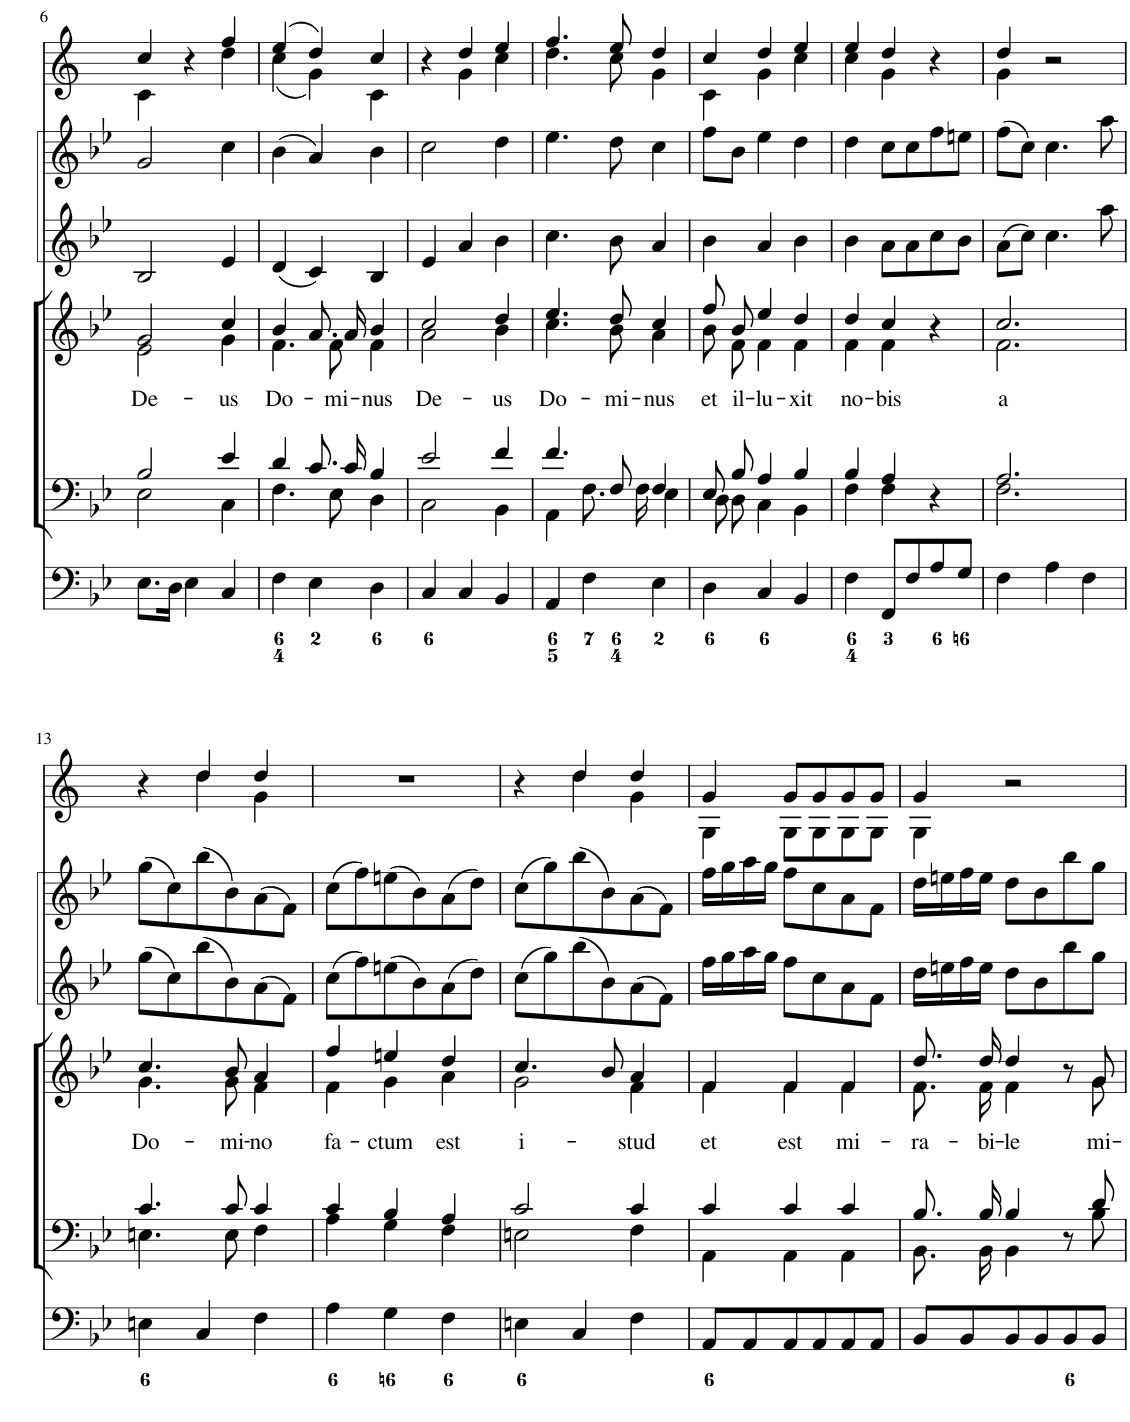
**kern	**kern	**kern	**text	**kern	**kern	**kern
*part6	*part5	*part4	*part4	*part3	*part2	*part1
*staff6	*staff5	*staff4	*staff4	*staff3	*staff2	*staff1
*I"Organ	*I"Voice	*I"Voice	*	*I"[Violin 2]	*I"[Violin 1]	*I"Clarini in B[b]
*	*	*	*	*I'Vln	*I'Vln	*
!!LO:PB:g=z
*clefF4	*clefF4	*clefG2	*	*clefG2	*clefG2	*clefG2
*	*	*	*	*	*	*Trd1c2
*k[b-e-]	*k[b-e-]	*k[b-e-]	*	*k[b-e-]	*k[b-e-]	*k[]
*M3/4	*M3/4	*M3/4	*	*M3/4	*M3/4	*M3/4
=6	=6	=6	=6	=6	=6	=6
*	*^	*^	*	*	*	*
!	!	!	!	!	!LO:LY:b	!	!	!
*	*	*	*	*	*	*	*	*^
8.E-\L	2B-/	2E-\	2g/	2e-\	De-	2B-/	2g/	4cc/	4c\
16D\Jk	.	.	.	.	.	.	.	.	.
4E-\	.	.	.	.	.	.	.	4r	4ryy
!	!	!	!	!	!LO:LY:b	!	!	!	!
4C/	4e-/	4C\	4cc/	4g\	-us	4e-/	4cc\	4ff/	4dd\
=7	=7	=7	=7	=7	=7	=7	=7	=7	=7
!	!	!	!	!	!LO:LY:b	!	!	!	!
4F\	4d/	4.F\	4b-/	4.f\	Do-	(4d/	(4b-\	(4ee/	(4cc\
4E-\	8.c/L	.	8.a/L	.	.	4c/)	4a/)	4dd/)	4g\)
!	!	!	!	!	!LO:LY:b	!	!	!	!
.	.	8E-\	.	8f\	-mi-	.	.	.	.
.	16c/Jk	.	16a/Jk	.	.	.	.	.	.
!	!	!	!	!	!LO:LY:b	!	!	!	!
4D\	4B-/	4D\	4b-/	4f\	-nus	4B-/	4b-\	4cc/	4c\
=8	=8	=8	=8	=8	=8	=8	=8	=8	=8
!	!	!	!	!	!LO:LY:b	!	!	!	!
4C/	2e-/	2C\	2cc/	2a\	De-	4e-/	2cc\	4r	4ryy
4C/	.	.	.	.	.	4a/	.	4dd/	4g\
!	!	!	!	!	!LO:LY:b	!	!	!	!
4BB-/	4f/	4BB-\	4dd/	4b-\	-us	4b-\	4dd\	4ee/	4cc\
=9	=9	=9	=9	=9	=9	=9	=9	=9	=9
!	!	!	!	!	!LO:LY:b	!	!	!	!
4AA/	4.f/	4AA\	4.ee-/	4.cc\	Do-	4.cc\	4.ee-\	4.ff/	4.dd\
4F\	.	8.F\L	.	.	.	.	.	.	.
!	!	!	!	!	!LO:LY:b	!	!	!	!
.	8F/	.	8dd/	8b-\	-mi-	8b-\	8dd\	8ee/	8cc\
.	.	16F\Jk	.	.	.	.	.	.	.
!	!	!	!	!	!LO:LY:b	!	!	!	!
4E-\	4F/	4E-\	4cc/	4a\	-nus	4a/	4cc\	4dd/	4g\
=10	=10	=10	=10	=10	=10	=10	=10	=10	=10
!	!	!	!	!	!LO:LY:b	!	!	!	!
4D\	8E-/L	8D\L	8ff/L	8b-\L	et	4b-\	8ff\L	4cc/	4c\
!	!	!	!	!	!LO:LY:b	!	!	!	!
.	8B-/J	8D\J	8b-/J	8f\J	il-	.	8b-\J	.	.
!	!	!	!	!	!LO:LY:b	!	!	!	!
4C/	4A/	4C\	4ee-/	4f\	-lu-	4a/	4ee-\	4dd/	4g\
!	!	!	!	!	!LO:LY:b	!	!	!	!
4BB-/	4B-/	4BB-\	4dd/	4f\	-xit	4b-\	4dd\	4ee/	4cc\
=11	=11	=11	=11	=11	=11	=11	=11	=11	=11
!	!	!	!	!	!LO:LY:b	!	!	!	!
4F\	4B-/	4F\	4dd/	4f\	no-	4b-\	4dd\	4ee/	4cc\
!	!	!	!	!	!LO:LY:b	!	!	!	!
8FF/L	4A/	4F\	4cc/	4f\	-bis	8a\L	8cc\L	4dd/	4g\
8F/	.	.	.	.	.	8a\	8cc\	.	.
8A/	4r	4ryy	4r	4ryy	.	8cc\	8ff\	4r	4ryy
8G/J	.	.	.	.	.	8b-\J	8een\J	.	.
=12	=12	=12	=12	=12	=12	=12	=12	=12	=12
!	!	!	!	!	!LO:LY:b	!	!	!	!
4F\	2.A/	2.F\	2.cc/	2.f\	a	(8a\L	(8ff\L	4dd/	4g\
.	.	.	.	.	.	8cc\J)	8cc\J)	.	.
4A\	.	.	.	.	.	4.cc\	4.cc\	2r	2ryy
4F\	.	.	.	.	.	.	.	.	.
.	.	.	.	.	.	8aa\	8aa\	.	.
!!LO:LB:g=z	!!
=13	=13	=13	=13	=13	=13	=13	=13	=13	=13
!	!	!	!	!	!LO:LY:b	!	!	!	!
4En\	4.c/	4.En\	4.cc/	4.g\	Do-	(8gg\L	(8gg\L	4r	4ryy
.	.	.	.	.	.	8cc\)	8cc\)	.	.
4C/	.	.	.	.	.	(8bb-\	(8bb-\	4dd/	4dd\
!	!	!	!	!	!LO:LY:b	!	!	!	!
.	8c/	8E\	8b-/	8g\	-mi-	8b-\)	8b-\)	.	.
!	!	!	!	!	!LO:LY:b	!	!	!	!
4F\	4c/	4F\	4a/	4f\	-no	(8a\	(8a\	4dd/	4g\
.	.	.	.	.	.	8f\J)	8f\J)	.	.
*	*	*	*	*	*	*	*	*v	*v
=14	=14	=14	=14	=14	=14	=14	=14	=14
!	!	!	!	!	!LO:LY:b	!	!	!
4A\	4c/	4A\	4ff/	4f\	fa-	(8cc\L	(8cc\L	2.r
.	.	.	.	.	.	8ff\)	8ff\)	.
!	!	!	!	!	!LO:LY:b	!	!	!
4G\	4B-/	4G\	4een/	4g\	-ctum	(8een\	(8een\	.
.	.	.	.	.	.	8b-\)	8b-\)	.
!	!	!	!	!	!LO:LY:b	!	!	!
4F\	4A/	4F\	4dd/	4a\	est	(8a\	(8a\	.
.	.	.	.	.	.	8dd\J)	8dd\J)	.
=15	=15	=15	=15	=15	=15	=15	=15	=15
!	!	!	!	!	!LO:LY:b	!	!	!
*	*	*	*	*	*	*	*	*^
4En\	2c/	2En\	4.cc/	2g\	i-	(8cc\L	(8cc\L	4r	4ryy
.	.	.	.	.	.	8gg\)	8gg\)	.	.
4C/	.	.	.	.	.	(8bb-\	(8bb-\	4dd/	4dd\
.	.	.	8b-/	.	.	8b-\)	8b-\)	.	.
!	!	!	!	!	!LO:LY:b	!	!	!	!
4F\	4c/	4F\	4a/	4f\	-stud	(8a\	(8a\	4dd/	4g\
.	.	.	.	.	.	8f\J)	8f\J)	.	.
=16	=16	=16	=16	=16	=16	=16	=16	=16	=16
!	!	!	!	!	!LO:LY:b	!	!	!	!
8AA/L	4c/	4AA\	4f/	4f\	et	16ff\LL	16ff\LL	4g/	4G\
.	.	.	.	.	.	16gg\	16gg\	.	.
8AA/	.	.	.	.	.	16aa\	16aa\	.	.
.	.	.	.	.	.	16gg\JJ	16gg\JJ	.	.
!	!	!	!	!	!LO:LY:b	!	!	!	!
8AA/	4c/	4AA\	4f/	4f\	est	8ff\L	8ff\L	8g/L	8G\L
8AA/	.	.	.	.	.	8cc\	8cc\	8g/	8G\
!	!	!	!	!	!LO:LY:b	!	!	!	!
8AA/	4c/	4AA\	4f/	4f\	mi-	8a\	8a\	8g/	8G\
8AA/J	.	.	.	.	.	8f\J	8f\J	8g/J	8G\J
=17	=17	=17	=17	=17	=17	=17	=17	=17	=17
!	!	!	!	!	!LO:LY:b	!	!	!	!
8BB-/L	8.B-/L	8.BB-\L	8.dd/L	8.f\L	-ra-	16dd\LL	16dd\LL	4g/	4G\
.	.	.	.	.	.	16een\	16een\	.	.
8BB-/	.	.	.	.	.	16ff\	16ff\	.	.
!	!	!	!	!	!LO:LY:b	!	!	!	!
.	16B-/Jk	16BB-\Jk	16dd/Jk	16f\Jk	-bi-	16ee\JJ	16ee\JJ	.	.
!	!	!	!	!	!LO:LY:b	!	!	!	!
8BB-/	4B-/	4BB-\	4dd/	4f\	-le	8dd\L	8dd\L	2r	2ryy
8BB-/	.	.	.	.	.	8b-\	8b-\	.	.
8BB-/	8r	8ryy	8r	8ryy	.	8bb-\	8bb-\	.	.
!	!	!	!	!	!LO:LY:b	!	!	!	!
8BB-/J	8d/	8B-\	8g/	8g\	mi-	8gg\J	8gg\J	.	.
*	*v	*v	*	*	*	*	*	*v	*v
*	*	*v	*v	*	*	*	*
=	=	=	=	=	=	=
*-	*-	*-	*-	*-	*-	*-
